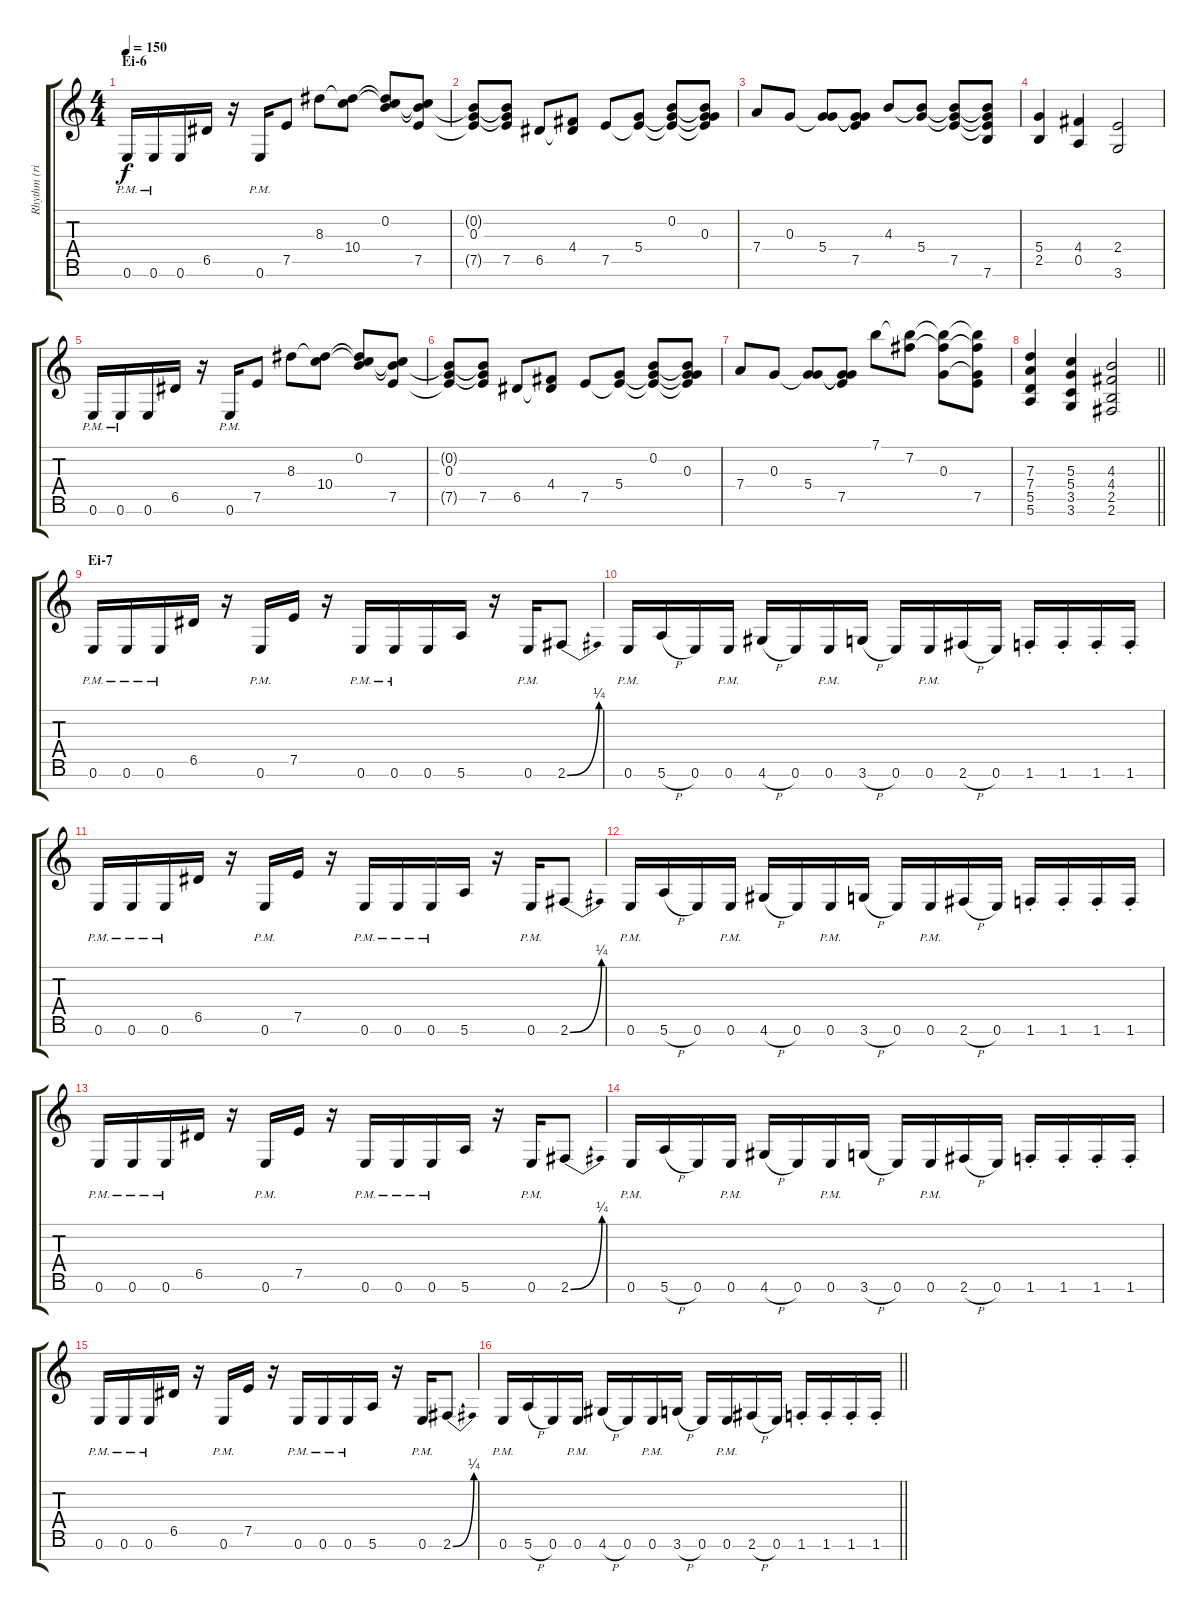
\track ("Rhythm (right)" "Rhythm (ri") {instrument acousticguitarsteel}
\staff {score tabs}
\tuning (E4 B3 G3 D3 A2 E2 B1) {hide}
\ts (4 4)
\section ("" "Ei-6")
\tempo 150
\clef g2
\ks c
0.6{pm}.16{dy f} 0.6{pm}.16 0.6.16 6.5.16 r.16 0.6{pm}.16 7.5.8 8.3.8 (8.3{t} 10.4).8 (0.2 8.3{t} 10.4{t}).8 (0.2{t} 10.4{t} 7.5).8 |
(0.2{t} 0.3 7.5{t}).8 (0.2{t} 0.3{t} 7.5).8 6.5.8 (4.4 6.5{t}).8 7.5.8 (5.4 7.5{t}).8 (0.2 5.4{t} 7.5{t}).8 (0.2{t} 0.3 5.4{t} 7.5{t}).8 |
7.4.8 0.3.8 (0.3{t} 5.4).8 (0.3{t} 5.4{t} 7.5).8 4.3.8 (4.3{t} 5.4).8 (4.3{t} 5.4{t} 7.5).8 (4.3{t} 5.4{t} 7.5{t} 7.6).8 |
(5.4 2.5).4 (4.4 0.5).4 (2.4 3.6).2 |
0.6{pm}.16 0.6{pm}.16 0.6.16 6.5.16 r.16 0.6{pm}.16 7.5.8 8.3.8 (8.3{t} 10.4).8 (0.2 8.3{t} 10.4{t}).8 (0.2{t} 10.4{t} 7.5).8 |
(0.2{t} 0.3 7.5{t}).8 (0.2{t} 0.3{t} 7.5).8 6.5.8 (4.4 6.5{t}).8 7.5.8 (5.4 7.5{t}).8 (0.2 5.4{t} 7.5{t}).8 (0.2{t} 0.3 5.4{t} 7.5{t}).8 |
7.4.8 0.3.8 (0.3{t} 5.4).8 (0.3{t} 5.4{t} 7.5).8 7.1.8 (7.1{t} 7.2).8 (7.1{t} 7.2{t} 0.3).8 (7.1{t} 7.2{t} 0.3{t} 7.5).8 |
\barLineRight lightlight
(7.3 7.4 5.5 5.6).4 (5.3 5.4 3.5 3.6).4 (4.3 4.4 2.5 2.6).2 |
\section ("" "Ei-7")
0.6{pm}.16 0.6{pm}.16 0.6{pm}.16 6.5.16 r.16 0.6{pm}.16 7.5.16 r.16 0.6{pm}.16 0.6{pm}.16 0.6.16 5.6.16 r.16 0.6{pm}.16 2.6{be (bend 0 0 60 1)}.8 |
0.6{pm}.16 5.6{h}.16 0.6.16 0.6{pm}.16 4.6{h}.16 0.6.16 0.6{pm}.16 3.6{h}.16 0.6.16 0.6{pm}.16 2.6{h}.16 0.6.16 1.6{st}.16 1.6{st}.16 1.6{st}.16 1.6{st}.16 |
0.6{pm}.16 0.6{pm}.16 0.6{pm}.16 6.5.16 r.16 0.6{pm}.16 7.5.16 r.16 0.6{pm}.16 0.6{pm}.16 0.6{pm}.16 5.6.16 r.16 0.6{pm}.16 2.6{be (bend 0 0 60 1)}.8 |
0.6{pm}.16 5.6{h}.16 0.6.16 0.6{pm}.16 4.6{h}.16 0.6.16 0.6{pm}.16 3.6{h}.16 0.6.16 0.6{pm}.16 2.6{h}.16 0.6.16 1.6{st}.16 1.6{st}.16 1.6{st}.16 1.6{st}.16 |
0.6{pm}.16 0.6{pm}.16 0.6{pm}.16 6.5.16 r.16 0.6{pm}.16 7.5.16 r.16 0.6{pm}.16 0.6{pm}.16 0.6{pm}.16 5.6.16 r.16 0.6{pm}.16 2.6{be (bend 0 0 60 1)}.8 |
0.6{pm}.16 5.6{h}.16 0.6.16 0.6{pm}.16 4.6{h}.16 0.6.16 0.6{pm}.16 3.6{h}.16 0.6.16 0.6{pm}.16 2.6{h}.16 0.6.16 1.6{st}.16 1.6{st}.16 1.6{st}.16 1.6{st}.16 |
0.6{pm}.16 0.6{pm}.16 0.6{pm}.16 6.5.16 r.16 0.6{pm}.16 7.5.16 r.16 0.6{pm}.16 0.6{pm}.16 0.6{pm}.16 5.6.16 r.16 0.6{pm}.16 2.6{be (bend 0 0 60 1)}.8 |
\barLineRight lightlight
0.6{pm}.16 5.6{h}.16 0.6.16 0.6{pm}.16 4.6{h}.16 0.6.16 0.6{pm}.16 3.6{h}.16 0.6.16 0.6{pm}.16 2.6{h}.16 0.6.16 1.6{st}.16 1.6{st}.16 1.6{st}.16 1.6{st}.16
